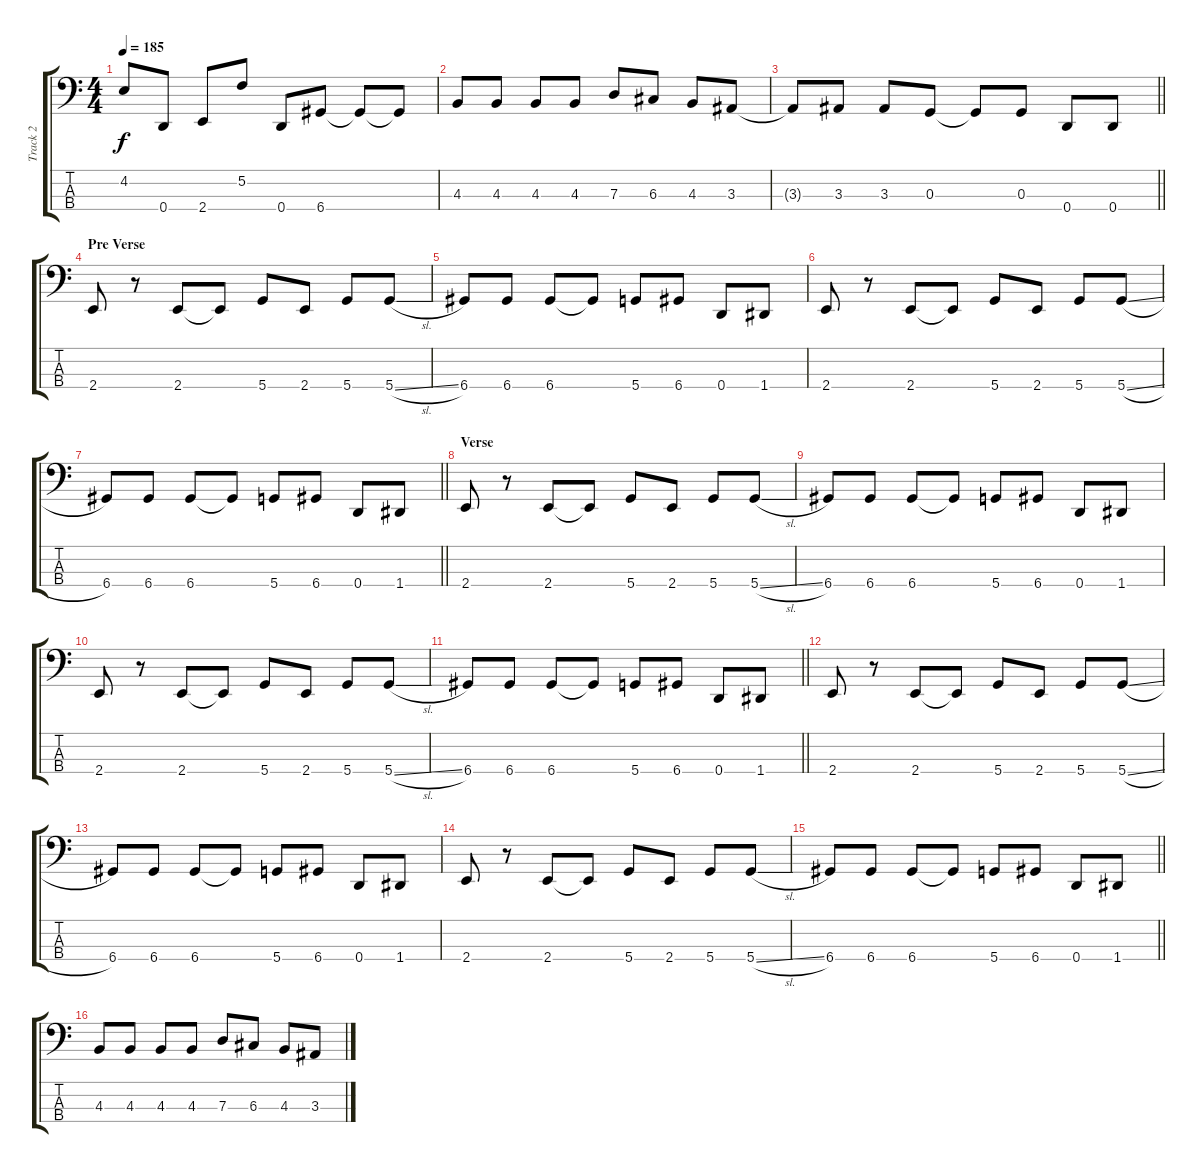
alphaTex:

\track ("Track 2" "Track 2") {instrument electricbasspick}
\staff {score tabs}
\tuning (F2 C2 G1 D1) {hide}
\ts (4 4)
\tempo 185
\clef f4
\ks c
4.2.8{dy f} 0.4.8 2.4.8 5.2.8 0.4.8 6.4.8 6.4{t}.8 6.4{t}.8 |
4.3.8 4.3.8 4.3.8 4.3.8 7.3.8 6.3.8 4.3.8 3.3.8 |
\barLineRight lightlight
3.3{t}.8 3.3.8 3.3.8 0.3.8 0.3{t}.8 0.3.8 0.4.8 0.4.8 |
\section ("" "Pre Verse")
2.4.8{instrument electricbasspick} r.8 2.4.8 2.4{t}.8 5.4.8 2.4.8 5.4.8 5.4{sl}.8 |
6.4.8 6.4.8 6.4.8 6.4{t}.8 5.4.8 6.4.8 0.4.8 1.4.8 |
2.4.8 r.8 2.4.8 2.4{t}.8 5.4.8 2.4.8 5.4.8 5.4{sl}.8 |
\barLineRight lightlight
6.4.8 6.4.8 6.4.8 6.4{t}.8 5.4.8 6.4.8 0.4.8 1.4.8 |
\section ("" "Verse")
2.4.8{instrument electricbasspick} r.8 2.4.8 2.4{t}.8 5.4.8 2.4.8 5.4.8 5.4{sl}.8 |
6.4.8 6.4.8 6.4.8 6.4{t}.8 5.4.8 6.4.8 0.4.8 1.4.8 |
2.4.8 r.8 2.4.8 2.4{t}.8 5.4.8 2.4.8 5.4.8 5.4{sl}.8 |
\barLineRight lightlight
6.4.8 6.4.8 6.4.8 6.4{t}.8 5.4.8 6.4.8 0.4.8 1.4.8 |
2.4.8 r.8 2.4.8 2.4{t}.8 5.4.8 2.4.8 5.4.8 5.4{sl}.8 |
6.4.8 6.4.8 6.4.8 6.4{t}.8 5.4.8 6.4.8 0.4.8 1.4.8 |
2.4.8 r.8 2.4.8 2.4{t}.8 5.4.8 2.4.8 5.4.8 5.4{sl}.8 |
\barLineRight lightlight
6.4.8 6.4.8 6.4.8 6.4{t}.8 5.4.8 6.4.8 0.4.8 1.4.8 |
4.3.8 4.3.8 4.3.8 4.3.8 7.3.8 6.3.8 4.3.8 3.3.8
